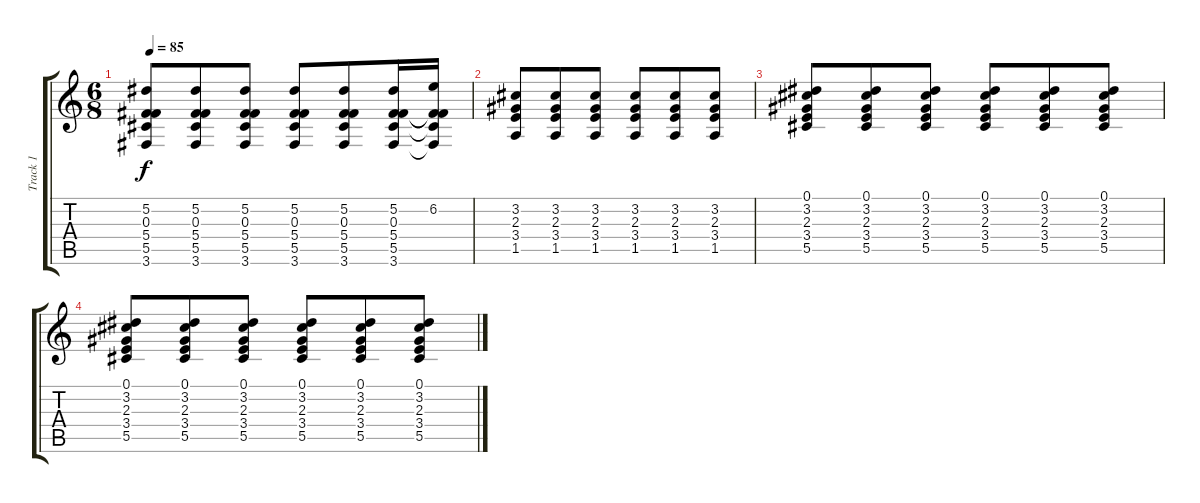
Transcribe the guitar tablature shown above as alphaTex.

\track ("Track 1" "Track 1") {instrument distortionguitar}
\staff {score tabs}
\tuning (Eb4 Bb3 Gb3 Db3 Ab2 Eb2) {hide}
\ts (6 8)
\tempo 85
\clef g2
\ks c
(5.2 0.3 5.4 5.5 3.6).8{dy f} (5.2 0.3 5.4 5.5 3.6).8 (5.2 0.3 5.4 5.5 3.6).8 (5.2 0.3 5.4 5.5 3.6).8 (5.2 0.3 5.4 5.5 3.6).8 (5.2 0.3 5.4 5.5 3.6).16 (6.2 0.3{t} 5.4{t} 5.5{t} 3.6{t}).16 |
(3.2 2.3 3.4 1.5).8{volume 0} (3.2 2.3 3.4 1.5).8 (3.2 2.3 3.4 1.5).8 (3.2 2.3 3.4 1.5).8 (3.2 2.3 3.4 1.5).8 (3.2 2.3 3.4 1.5).8 |
(0.1 3.2 2.3 3.4 5.5).8 (0.1 3.2 2.3 3.4 5.5).8 (0.1 3.2 2.3 3.4 5.5).8 (0.1 3.2 2.3 3.4 5.5).8 (0.1 3.2 2.3 3.4 5.5).8 (0.1 3.2 2.3 3.4 5.5).8 |
(0.1 3.2 2.3 3.4 5.5).8 (0.1 3.2 2.3 3.4 5.5).8 (0.1 3.2 2.3 3.4 5.5).8 (0.1 3.2 2.3 3.4 5.5).8 (0.1 3.2 2.3 3.4 5.5).8 (0.1 3.2 2.3 3.4 5.5).8
